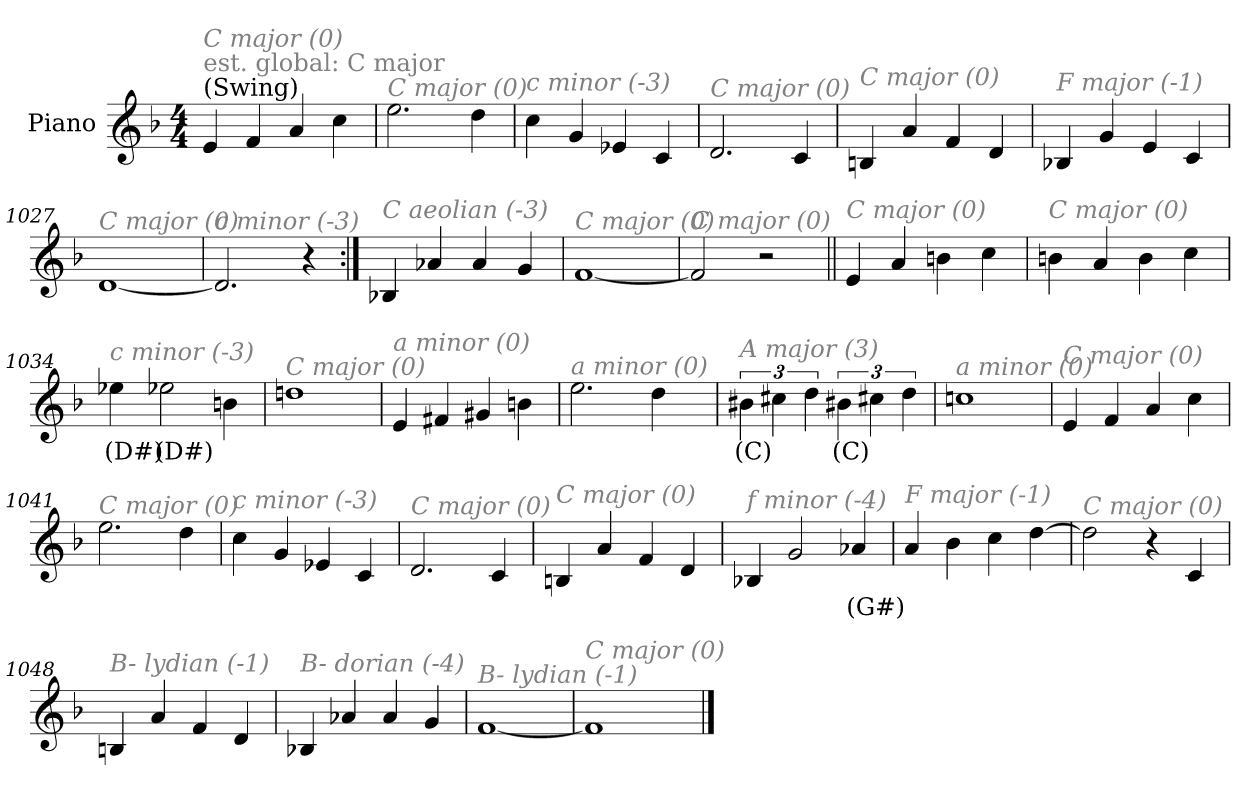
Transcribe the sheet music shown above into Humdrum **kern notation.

**kern	**text
*part1	*part1
*staff1	*staff1
*I"Piano	*
*I'Pno.	*
*clefG2	*
*k[b-]	*
*M4/4	*
*MM100	*
=1	=1
!LO:TX:a:t=(Swing)	!
!LO:TX:a:color=#808080:t=est. global&colon; C major	!
!LO:TX:i:color=#808080:t=C major (0)	!
4e/	.
4f/	.
4a/	.
4cc\	.
=1022	=1022
!LO:TX:i:color=#808080:t=C major (0)	!
2.ee\	.
4dd\	.
=1023	=1023
!LO:TX:i:color=#808080:t=c minor (-3)	!
4cc\	.
4g/	.
4e-X/	.
4c/	.
=1024	=1024
!LO:TX:i:color=#808080:t=C major (0)	!
2.d/	.
4c/	.
!!LO:LB:g=z
=1025	=1025
!LO:TX:i:color=#808080:t=C major (0)	!
4Bn/	.
4a/	.
4f/	.
4d/	.
=1026	=1026
!LO:TX:i:color=#808080:t=F major (-1)	!
4B-X/	.
4g/	.
4e/	.
4c/	.
=1027	=1027
!LO:TX:i:color=#808080:t=C major (0)	!
[1d	.
=1028	=1028
!LO:TX:i:color=#808080:t=c minor (-3)	!
2.d/]	.
4r	.
=1029:|!	=1029:|!
!LO:TX:i:color=#808080:t=C aeolian (-3)	!
4B-X/	.
4a-X/	.
4a-/	.
4g/	.
=1030	=1030
!LO:TX:i:color=#808080:t=C major (0)	!
[1f	.
=1031	=1031
!LO:TX:i:color=#808080:t=C major (0)	!
2f/]	.
2r	.
!!LO:LB:g=z
=1032||	=1032||
!LO:TX:i:color=#808080:t=C major (0)	!
4e/	.
4a/	.
4bn\	.
4cc\	.
=1033	=1033
!LO:TX:i:color=#808080:t=C major (0)	!
4bn\	.
4a/	.
4b\	.
4cc\	.
=1034	=1034
!LO:TX:i:color=#808080:t=c minor (-3)	!
4ee-Xi\	(D#)
2ee-Xi\	(D#)
4bn\	.
=1035	=1035
!LO:TX:i:color=#808080:t=C major (0)	!
1ddn	.
!!LO:LB:g=z
=1036	=1036
!LO:TX:i:color=#808080:t=a minor (0)	!
4e/	.
4f#X/	.
4g#X/	.
4bn\	.
=1037	=1037
!LO:TX:i:color=#808080:t=a minor (0)	!
2.ee\	.
4dd\	.
=1038	=1038
!LO:TX:i:color=#808080:t=A major (3)	!
6b#Xi\	(C)
6cc#X\	.
6dd\	.
6b#Xi\	(C)
6cc#X\	.
6dd\	.
=1039	=1039
!LO:TX:i:color=#808080:t=a minor (0)	!
1ccn	.
!!LO:LB:g=z
=1040	=1040
!LO:TX:i:color=#808080:t=C major (0)	!
4e/	.
4f/	.
4a/	.
4cc\	.
=1041	=1041
!LO:TX:i:color=#808080:t=C major (0)	!
2.ee\	.
4dd\	.
=1042	=1042
!LO:TX:i:color=#808080:t=c minor (-3)	!
4cc\	.
4g/	.
4e-X/	.
4c/	.
=1043	=1043
!LO:TX:i:color=#808080:t=C major (0)	!
2.d/	.
4c/	.
!!LO:LB:g=z
=1044	=1044
!LO:TX:i:color=#808080:t=C major (0)	!
4Bn/	.
4a/	.
4f/	.
4d/	.
=1045	=1045
!LO:TX:i:color=#808080:t=f minor (-4)	!
4B-X/	.
2g/	.
4a-Xi/	(G#)
=1046	=1046
!LO:TX:i:color=#808080:t=F major (-1)	!
4a/	.
4b-\	.
4cc\	.
[4dd\	.
=1047	=1047
!LO:TX:i:color=#808080:t=C major (0)	!
2dd\]	.
4r	.
4c/	.
!!LO:LB:g=z
=1048	=1048
!LO:TX:i:color=#808080:t=B- lydian (-1)	!
4Bn/	.
4a/	.
4f/	.
4d/	.
=1049	=1049
!LO:TX:i:color=#808080:t=B- dorian (-4)	!
4B-X/	.
4a-X/	.
4a-/	.
4g/	.
=1050	=1050
!LO:TX:i:color=#808080:t=B- lydian (-1)	!
[1f	.
=1051	=1051
!LO:TX:i:color=#808080:t=C major (0)	!
1f]	.
==	==
*-	*-
